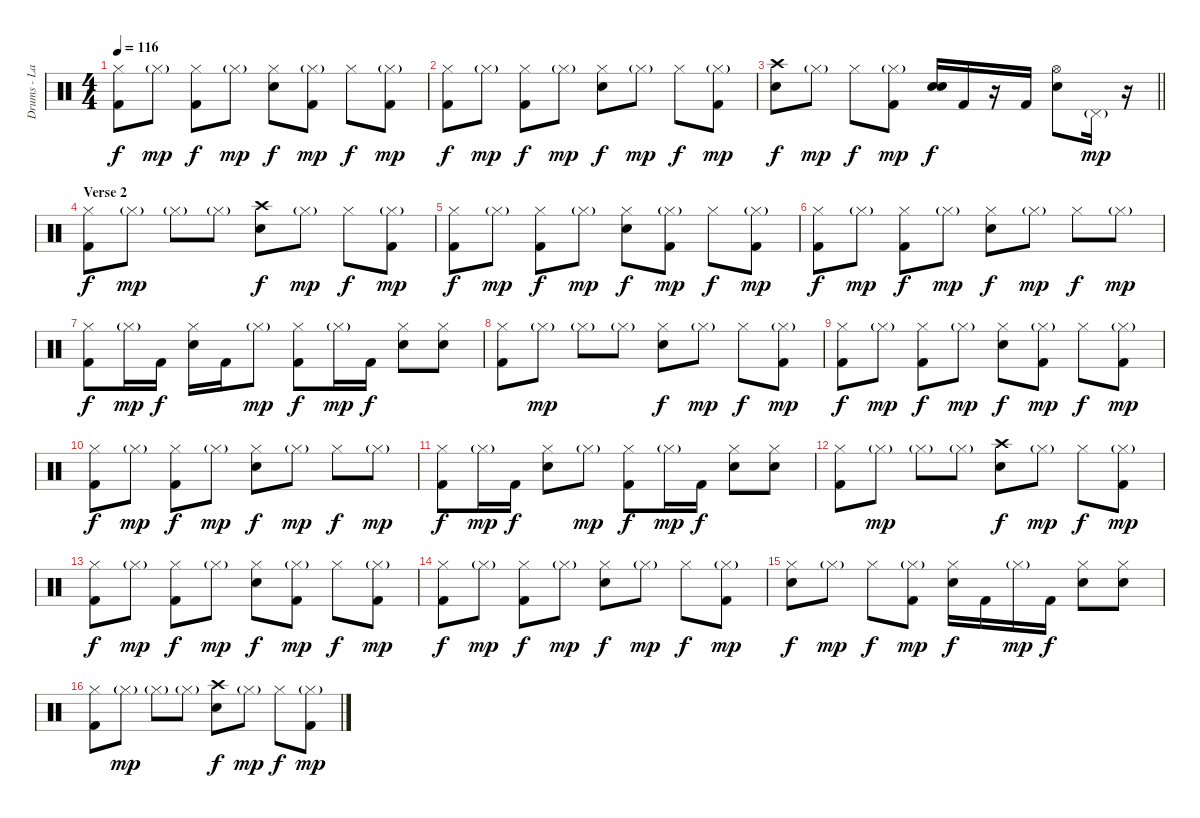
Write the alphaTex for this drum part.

\track ("Drums - Lars" "Drums - La") {instrument percussion}
\staff {score}
\articulation defaults
\ts (4 4)
\tempo 116
\clef neutral
\ks c
("Hi-Hat (closed)" "Kick (hit) 2").8{dy f} "Hi-Hat (closed)"{g}.8{dy mp} ("Hi-Hat (closed)" "Kick (hit) 2").8{dy f} "Hi-Hat (closed)"{g}.8{dy mp} ("Hi-Hat (closed)" "Electric Snare (hit)").8{dy f} ("Hi-Hat (closed)"{g} "Kick (hit) 2").8{dy mp} "Hi-Hat (closed)".8{dy f} ("Hi-Hat (closed)"{g} "Kick (hit) 2").8{dy mp} |
("Hi-Hat (closed)" "Kick (hit) 2").8{dy f} "Hi-Hat (closed)"{g}.8{dy mp} ("Hi-Hat (closed)" "Kick (hit) 2").8{dy f} "Hi-Hat (closed)"{g}.8{dy mp} ("Hi-Hat (closed)" "Electric Snare (hit)").8{dy f} "Hi-Hat (closed)"{g}.8{dy mp} "Hi-Hat (closed)".8{dy f} ("Hi-Hat (closed)"{g} "Kick (hit) 2").8{dy mp} |
\barLineRight lightlight
("Crash high (hit)" "Electric Snare (hit)").8{dy f} "Hi-Hat (closed)"{g}.8{dy mp} "Hi-Hat (closed)".8{dy f} ("Hi-Hat (closed)"{g} "Kick (hit) 2").8{dy mp} ("Electric Snare (hit)" "Electric Snare (hit)").16{dy f} "Kick (hit) 2".16 r.16 "Kick (hit) 2".16 ("Hi-Hat (open)" "Electric Snare (hit)").8 "Pedal Hi-Hat (hit)"{g}.16{dy mp} r.16 |
\section ("" "Verse 2")
("Hi-Hat (closed)" "Kick (hit) 2").8{dy f} "Hi-Hat (closed)"{g}.8{dy mp} "Hi-Hat (closed)"{g}.8 "Hi-Hat (closed)"{g}.8 ("Crash high (hit)" "Electric Snare (hit)").8{dy f} "Hi-Hat (closed)"{g}.8{dy mp} "Hi-Hat (closed)".8{dy f} ("Hi-Hat (closed)"{g} "Kick (hit) 2").8{dy mp} |
("Hi-Hat (closed)" "Kick (hit) 2").8{dy f} "Hi-Hat (closed)"{g}.8{dy mp} ("Hi-Hat (closed)" "Kick (hit) 2").8{dy f} "Hi-Hat (closed)"{g}.8{dy mp} ("Hi-Hat (closed)" "Electric Snare (hit)").8{dy f} ("Hi-Hat (closed)"{g} "Kick (hit) 2").8{dy mp} "Hi-Hat (closed)".8{dy f} ("Hi-Hat (closed)"{g} "Kick (hit) 2").8{dy mp} |
("Hi-Hat (closed)" "Kick (hit) 2").8{dy f} "Hi-Hat (closed)"{g}.8{dy mp} ("Hi-Hat (closed)" "Kick (hit) 2").8{dy f} "Hi-Hat (closed)"{g}.8{dy mp} ("Hi-Hat (closed)" "Electric Snare (hit)").8{dy f} "Hi-Hat (closed)"{g}.8{dy mp} "Hi-Hat (closed)".8{dy f} "Hi-Hat (closed)"{g}.8{dy mp} |
("Hi-Hat (closed)" "Kick (hit) 2").8{dy f} "Hi-Hat (closed)"{g}.16{dy mp} "Kick (hit) 2".16{dy f} ("Hi-Hat (closed)" "Electric Snare (hit)").16 "Kick (hit) 2".16 "Hi-Hat (closed)"{g}.8{dy mp} ("Hi-Hat (closed)" "Kick (hit) 2").8{dy f} "Hi-Hat (closed)"{g}.16{dy mp} "Kick (hit) 2".16{dy f} ("Hi-Hat (closed)" "Electric Snare (hit)").8 ("Hi-Hat (closed)" "Electric Snare (hit)").8 |
("Hi-Hat (closed)" "Kick (hit) 2").8 "Hi-Hat (closed)"{g}.8{dy mp} "Hi-Hat (closed)"{g}.8 "Hi-Hat (closed)"{g}.8 ("Hi-Hat (closed)" "Electric Snare (hit)").8{dy f} "Hi-Hat (closed)"{g}.8{dy mp} "Hi-Hat (closed)".8{dy f} ("Hi-Hat (closed)"{g} "Kick (hit) 2").8{dy mp} |
("Hi-Hat (closed)" "Kick (hit) 2").8{dy f} "Hi-Hat (closed)"{g}.8{dy mp} ("Hi-Hat (closed)" "Kick (hit) 2").8{dy f} "Hi-Hat (closed)"{g}.8{dy mp} ("Hi-Hat (closed)" "Electric Snare (hit)").8{dy f} ("Hi-Hat (closed)"{g} "Kick (hit) 2").8{dy mp} "Hi-Hat (closed)".8{dy f} ("Hi-Hat (closed)"{g} "Kick (hit) 2").8{dy mp} |
("Hi-Hat (closed)" "Kick (hit) 2").8{dy f} "Hi-Hat (closed)"{g}.8{dy mp} ("Hi-Hat (closed)" "Kick (hit) 2").8{dy f} "Hi-Hat (closed)"{g}.8{dy mp} ("Hi-Hat (closed)" "Electric Snare (hit)").8{dy f} "Hi-Hat (closed)"{g}.8{dy mp} "Hi-Hat (closed)".8{dy f} "Hi-Hat (closed)"{g}.8{dy mp} |
("Hi-Hat (closed)" "Kick (hit) 2").8{dy f} "Hi-Hat (closed)"{g}.16{dy mp} "Kick (hit) 2".16{dy f} ("Hi-Hat (closed)" "Electric Snare (hit)").8 "Hi-Hat (closed)"{g}.8{dy mp} ("Hi-Hat (closed)" "Kick (hit) 2").8{dy f} "Hi-Hat (closed)"{g}.16{dy mp} "Kick (hit) 2".16{dy f} ("Hi-Hat (closed)" "Electric Snare (hit)").8 ("Hi-Hat (closed)" "Electric Snare (hit)").8 |
("Hi-Hat (closed)" "Kick (hit) 2").8 "Hi-Hat (closed)"{g}.8{dy mp} "Hi-Hat (closed)"{g}.8 "Hi-Hat (closed)"{g}.8 ("Crash high (hit)" "Electric Snare (hit)").8{dy f} "Hi-Hat (closed)"{g}.8{dy mp} "Hi-Hat (closed)".8{dy f} ("Hi-Hat (closed)"{g} "Kick (hit) 2").8{dy mp} |
("Hi-Hat (closed)" "Kick (hit) 2").8{dy f} "Hi-Hat (closed)"{g}.8{dy mp} ("Hi-Hat (closed)" "Kick (hit) 2").8{dy f} "Hi-Hat (closed)"{g}.8{dy mp} ("Hi-Hat (closed)" "Electric Snare (hit)").8{dy f} ("Hi-Hat (closed)"{g} "Kick (hit) 2").8{dy mp} "Hi-Hat (closed)".8{dy f} ("Hi-Hat (closed)"{g} "Kick (hit) 2").8{dy mp} |
("Hi-Hat (closed)" "Kick (hit) 2").8{dy f} "Hi-Hat (closed)"{g}.8{dy mp} ("Hi-Hat (closed)" "Kick (hit) 2").8{dy f} "Hi-Hat (closed)"{g}.8{dy mp} ("Hi-Hat (closed)" "Electric Snare (hit)").8{dy f} "Hi-Hat (closed)"{g}.8{dy mp} "Hi-Hat (closed)".8{dy f} ("Hi-Hat (closed)"{g} "Kick (hit) 2").8{dy mp} |
("Hi-Hat (closed)" "Electric Snare (hit)").8{dy f} "Hi-Hat (closed)"{g}.8{dy mp} "Hi-Hat (closed)".8{dy f} ("Hi-Hat (closed)"{g} "Kick (hit) 2").8{dy mp} ("Hi-Hat (closed)" "Electric Snare (hit)").16{dy f} "Kick (hit) 2".16 "Hi-Hat (closed)"{g}.16{dy mp} "Kick (hit) 2".16{dy f} ("Hi-Hat (closed)" "Electric Snare (hit)").8 ("Hi-Hat (closed)" "Electric Snare (hit)").8 |
("Hi-Hat (closed)" "Kick (hit) 2").8 "Hi-Hat (closed)"{g}.8{dy mp} "Hi-Hat (closed)"{g}.8 "Hi-Hat (closed)"{g}.8 ("Crash high (hit)" "Electric Snare (hit)").8{dy f} "Hi-Hat (closed)"{g}.8{dy mp} "Hi-Hat (closed)".8{dy f} ("Hi-Hat (closed)"{g} "Kick (hit) 2").8{dy mp}
